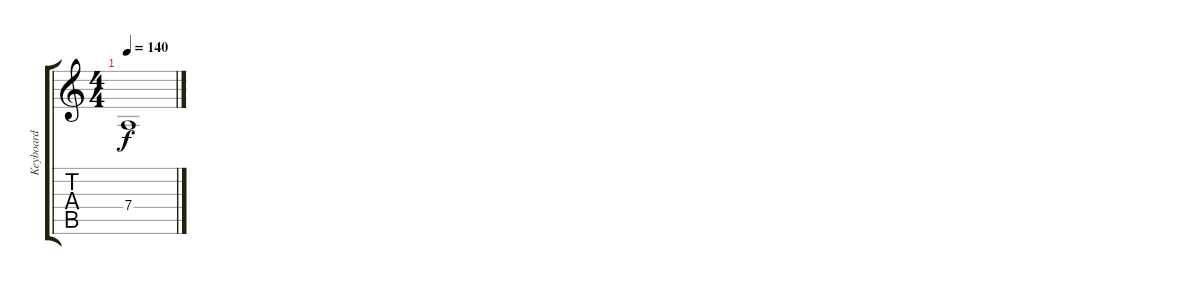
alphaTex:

\track ("Keyboard" "Keyboard") {instrument stringensemble1}
\staff {score tabs}
\tuning (E4 B3 G3 D3 A2 E2) {hide}
\ts (4 4)
\tempo 140
\clef g2
\ks c
7.4.1{dy f}
